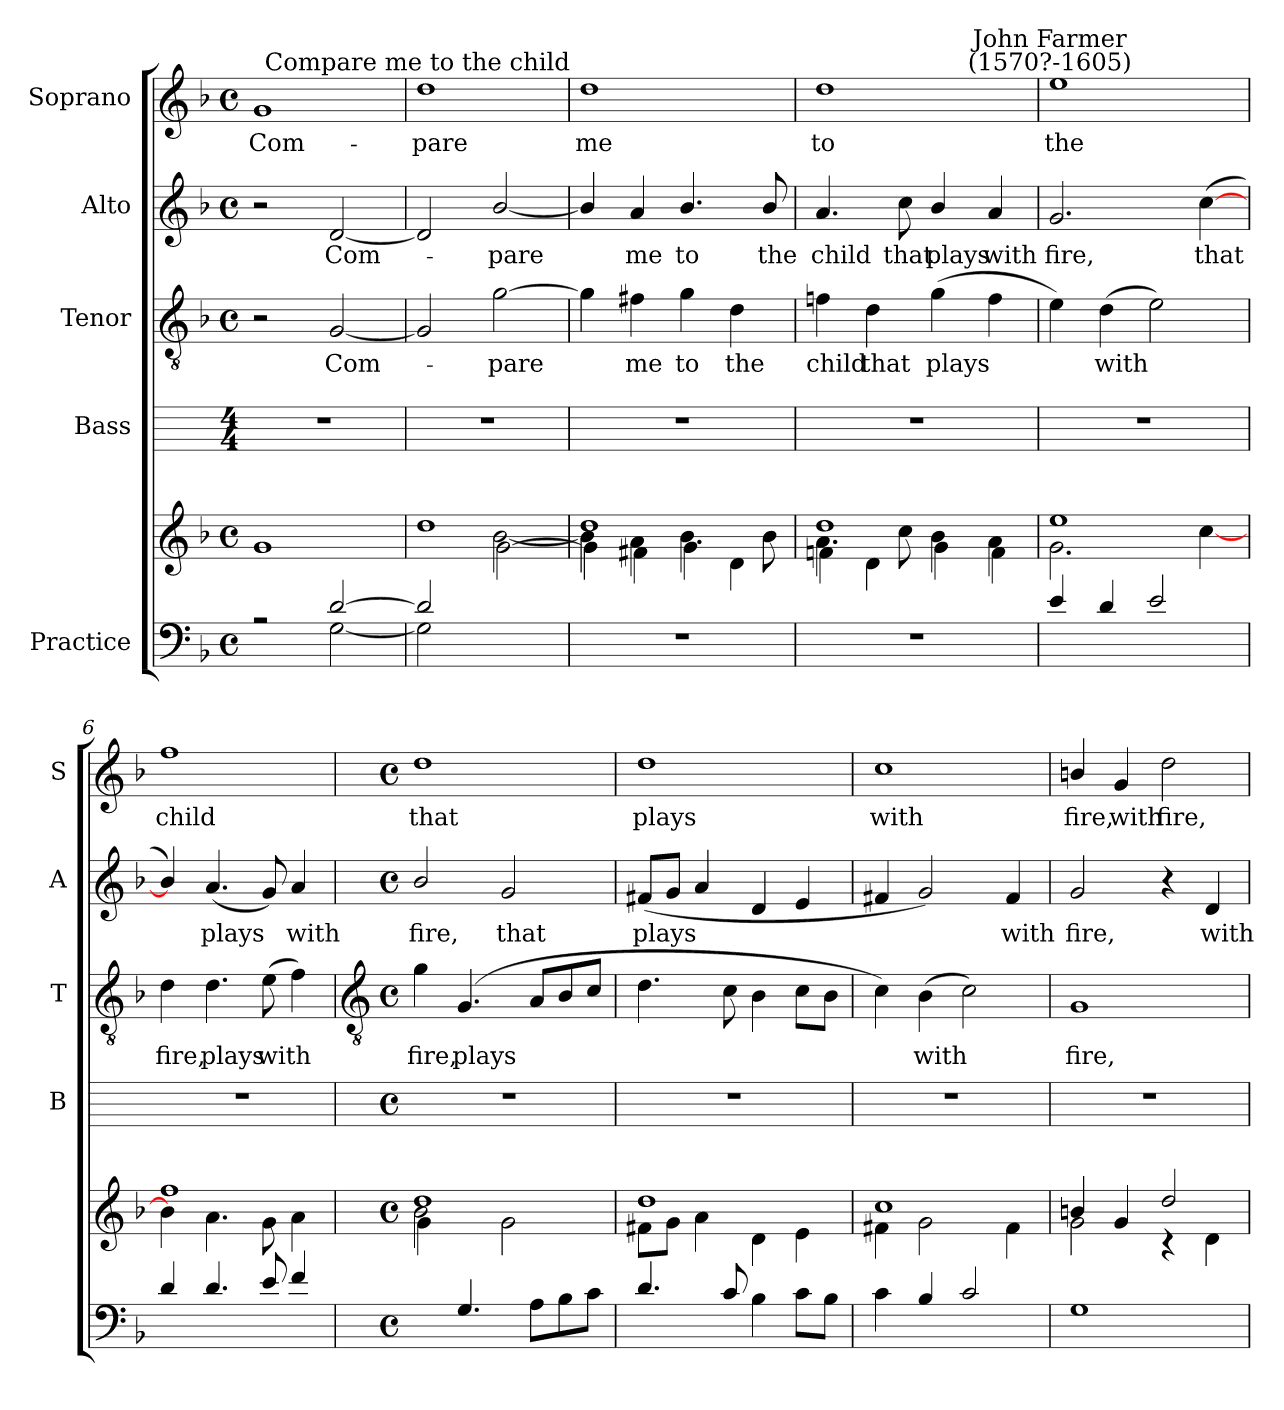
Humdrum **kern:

**kern	**kern	**kern	**kern	**text	**kern	**text	**kern	**text
*part5	*part5	*part4	*part3	*part3	*part2	*part2	*part1	*part1
*staff6	*staff5	*staff4	*staff3	*staff3	*staff2	*staff2	*staff1	*staff1
*I"Practice	*	*I"Bass	*I"Tenor	*	*I"Alto	*	*I"Soprano	*
*	*	*I'B	*I'T	*	*I'A	*	*I'S	*
*clefF4	*clefG2	*	*clefGv2	*	*clefG2	*	*clefG2	*
*k[b-]	*k[b-]	*	*k[b-]	*	*k[b-]	*	*k[b-]	*
*F:	*F:	*	*F:	*	*F:	*	*F:	*
*M4/4	*M4/4	*M4/4	*M4/4	*	*M4/4	*	*M4/4	*
*met(c)	*met(c)	*	*met(c)	*	*met(c)	*	*met(c)	*
=1	=1	=1	=1	=1	=1	=1	=1	=1
*^	*^	*	*	*	*	*	*	*
*	*^	*	*	*	*	*	*	*	*	*
!	!	!	!	!	!	!	!	!	!	!	!LO:LY:b
2ryy	2r	1ryy	1g	2ryy	1r	2r	.	2r	.	1g	Com-
!	!	!	!	!	!	!	!LO:LY:b	!	!LO:LY:b	!	!
[2d	[2G	.	.	2ryy	.	[2G	Com-	[2d	Com-	.	.
=2	=2	=2	=2	=2	=2	=2	=2	=2	=2	=2	=2
*	*	*	*	*^	*	*	*	*	*	*	*
!	!	!	!	!	!	!	!	!	!	!	!LO:TX:a:cj:t=Compare me to the child	!
!	!	!	!	!	!	!	!	!	!	!	!	!LO:LY:b
2d]	2G]	1ryy	1dd	2ryy	2ryy	1r	2G]	.	2d]	.	1dd	-pare
!	!	!	!	!	!	!	!	!LO:LY:b	!	!LO:LY:b	!	!
2ryy	2ryy	.	.	[2b-\	[2g\	.	[2g	pare	[2b-/	pare	.	.
*	*v	*v	*	*	*	*	*	*	*	*	*	*
=3	=3	=3	=3	=3	=3	=3	=3	=3	=3	=3	=3
!	!	!	!	!	!	!	!	!	!	!	!LO:LY:b
*v	*v	*	*	*	*	*	*	*	*	*	*
1r	1dd	4b-\]	4g\]	1r	4g]	.	4b-/]	.	1dd	me
!	!	!	!	!	!	!LO:LY:b	!	!LO:LY:b	!	!
.	.	4a\	4f#X\	.	4f#X	me	4a	me	.	.
!	!	!	!	!	!	!LO:LY:b	!	!LO:LY:b	!	!
.	.	4.b-\	4g\	.	4g	to	4.b-/	to	.	.
!	!	!	!	!	!	!LO:LY:b	!	!	!	!
.	.	.	4d\	.	4d	the	.	.	.	.
!	!	!	!	!	!	!	!	!LO:LY:b	!	!
.	.	8b-\	.	.	.	.	8b-/	the	.	.
=4	=4	=4	=4	=4	=4	=4	=4	=4	=4	=4
!	!	!	!	!	!	!LO:LY:b	!	!LO:LY:b	!	!LO:LY:b
1r	1dd	4.a\	4fn\	1r	4fn	child	4.a	child	1dd	to
!	!	!	!	!	!	!LO:LY:b	!	!	!	!
.	.	.	4d\	.	4d	that	.	.	.	.
!	!	!	!	!	!	!	!	!LO:LY:b	!	!
.	.	8cc\	.	.	.	.	8cc	that	.	.
!	!	!	!	!	!	!LO:LY:b	!	!LO:LY:b	!	!
.	.	4b-\	4g\	.	(>4g	plays	4b-/	plays	.	.
!	!	!	!	!	!	!	!	!LO:LY:b	!	!
.	.	4a\	4f\	.	4f	.	4a	with	.	.
=5	=5	=5	=5	=5	=5	=5	=5	=5	=5	=5
*^	*	*	*	*	*	*	*	*	*	*
!	!	!	!	!	!	!	!	!	!	!LO:TX:a:cj:t=John Farmer\n(1570?-1605)	!
!	!	!	!	!	!	!	!	!	!LO:LY:b	!	!LO:LY:b
*	*	*	*v	*v	*	*	*	*	*	*	*
4e	1ryy	1ee	2.g\	1r	4e)	.	2.g	fire,	1ee	the
!	!	!	!	!	!	!LO:LY:b	!	!	!	!
4d	.	.	.	.	(>4d	with	.	.	.	.
2e	.	.	.	.	2e)	.	.	.	.	.
!	!	!	!	!	!	!	!	!LO:LY:b	!	!
.	.	.	[4cc	.	.	.	(<[4cc	that	.	.
=6	=6	=6	=6	=6	=6	=6	=6	=6	=6	=6
!	!	!	!	!	!	!LO:LY:b	!	!	!	!LO:LY:b
4d	1ryy	1ff	4b-\]	1r	4d	fire,	4b-/])	.	1ff	child
!	!	!	!	!	!	!LO:LY:b	!	!LO:LY:b	!	!
4.d	.	.	4.a\	.	4.d	plays	(<4.a	plays	.	.
!	!	!	!	!	!	!LO:LY:b	!	!	!	!
8e	.	.	8g\	.	(>8e	with	8g)	.	.	.
!	!	!	!	!	!	!	!	!LO:LY:b	!	!
4f	.	.	4a\	.	4f)	.	4a	with	.	.
*	*	*v	*v	*	*	*	*	*	*	*
!!LO:LB:g=z
=7	=7	=7	=7	=7	=7	=7	=7	=7	=7
*	*	*	*	*clefGv2	*	*	*	*	*
*M4/4	*	*M4/4	*M4/4	*M4/4	*	*M4/4	*	*M4/4	*
*met(c)	*	*met(c)	*met(c)	*met(c)	*	*met(c)	*	*met(c)	*
*	*	*^	*	*	*	*	*	*	*
*	*	*	*^	*	*	*	*	*	*	*
!	!	!	!	!	!	!	!LO:LY:b	!	!LO:LY:b	!	!LO:LY:b
4ryy	1ryy	1dd	2b-\	4g\	1r	4g	fire,	2b-/	fire,	1dd	that
!	!	!	!	!	!	!	!LO:LY:b	!	!	!	!
4.G	.	.	.	2.ryy	.	(<4.G	plays	.	.	.	.
!	!	!	!	!	!	!	!	!	!LO:LY:b	!	!
.	.	.	2g\	.	.	.	.	2g	that	.	.
8A\L	.	.	.	.	.	8A/L	.	.	.	.	.
8B-\	.	.	.	.	.	8B-/	.	.	.	.	.
8c\J	.	.	.	.	.	8c/J	.	.	.	.	.
*	*	*	*v	*v	*	*	*	*	*	*	*
=8	=8	=8	=8	=8	=8	=8	=8	=8	=8	=8
!	!	!	!	!	!	!	!	!LO:LY:b	!	!LO:LY:b
4.d	1ryy	1dd	8f#X\L	1r	4.d	.	(<8f#XL	plays	1dd	plays
.	.	.	8g\J	.	.	.	8gJ	.	.	.
.	.	.	4a\	.	.	.	4a	.	.	.
8c	.	.	.	.	8c	.	.	.	.	.
4B-\	.	.	4d\	.	4B-\	.	4d	.	.	.
8c\L	.	.	4e\	.	8c\L	.	4e	.	.	.
8B-\J	.	.	.	.	8B-\J	.	.	.	.	.
=9	=9	=9	=9	=9	=9	=9	=9	=9	=9	=9
!	!	!	!	!	!	!	!	!	!	!LO:LY:b
4c\	1ryy	1cc	4f#X\	1r	4c\)	.	4f#X	.	1cc	with
!	!	!	!	!	!	!LO:LY:b	!	!	!	!
4B-	.	.	2g\	.	(>4B-	with	2g)	.	.	.
2c	.	.	.	.	2c)	.	.	.	.	.
!	!	!	!	!	!	!	!	!LO:LY:b	!	!
.	.	.	4f#\	.	.	.	4f#	with	.	.
=10	=10	=10	=10	=10	=10	=10	=10	=10	=10	=10
!	!	!	!	!	!	!LO:LY:b	!	!LO:LY:b	!	!LO:LY:b
1G	1ryy	4bn/	2g\	1r	1G	fire,	2g	fire,	4bn/	fire,
!	!	!	!	!	!	!	!	!	!	!LO:LY:b
.	.	4g	.	.	.	.	.	.	4g	with
!	!	!	!	!	!	!	!	!	!	!LO:LY:b
.	.	2dd/	4r	.	.	.	4r	.	2dd	fire,
!	!	!	!	!	!	!	!	!LO:LY:b	!	!
.	.	.	4d\	.	.	.	4d	with	.	.
*v	*v	*	*	*	*	*	*	*	*	*
*	*v	*v	*	*	*	*	*	*	*
=	=	=	=	=	=	=	=	=
*-	*-	*-	*-	*-	*-	*-	*-	*-
